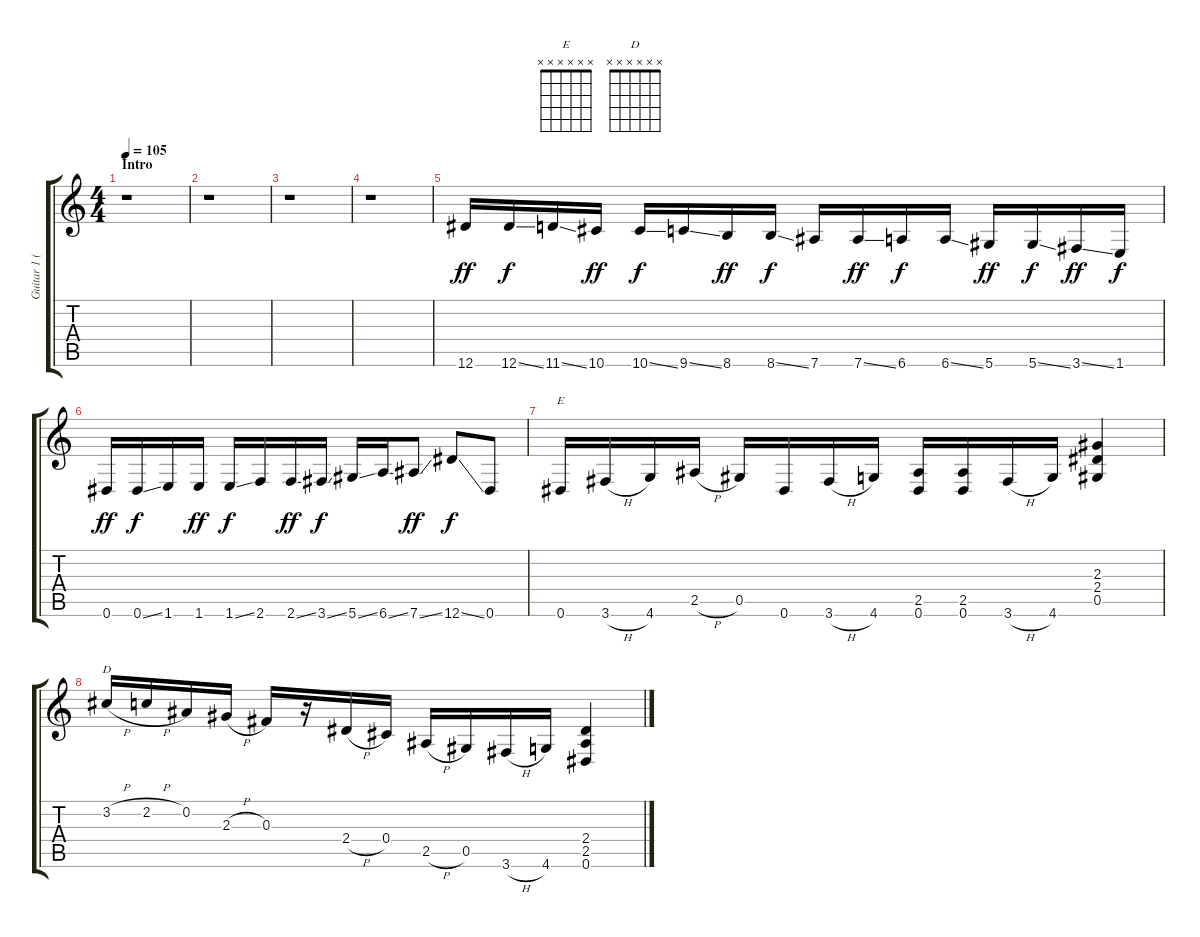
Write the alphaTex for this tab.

\track ("Guitar 1 (Slash)" "Guitar 1 (") {instrument overdrivenguitar}
\staff {score tabs}
\tuning (Eb4 Bb3 Gb3 Db3 Ab2 Eb2) {hide}
\chord ("E" x x x x x x) {firstfret 0}
\chord ("D" x x x x x x) {firstfret 0}
\ts (4 4)
\section ("" "Intro")
\tempo 105
\clef g2
\ks c
r.1{dy ff instrument overdrivenguitar} |
r.1 |
r.1 |
r.1 |
12.6.16 12.6{ss}.16{dy f} 11.6{ss}.16 10.6.16{dy ff} 10.6{ss}.16{dy f} 9.6{ss}.16 8.6.16{dy ff} 8.6{ss}.16{dy f} 7.6.16 7.6{ss}.16{dy ff} 6.6.16{dy f} 6.6{ss}.16 5.6.16{dy ff} 5.6{ss}.16{dy f} 3.6{ss}.16{dy ff} 1.6.16{dy f} |
0.6.16{dy ff} 0.6{ss}.16{dy f} 1.6.16 1.6.16{dy ff} 1.6{ss}.16{dy f} 2.6.16 2.6{ss}.16{dy ff} 3.6{ss}.16{dy f} 5.6{ss}.16 6.6{ss}.16 7.6{ss}.8{dy ff} 12.6{ss}.8{dy f} 0.6.8 |
0.6.16{ch "E"} 3.6{h}.16 4.6.16 2.5{h}.16 0.5.16 0.6.16 3.6{h}.16 4.6.16 (2.5 0.6).16 (2.5 0.6).16 3.6{h}.16 4.6.16 (2.3 2.4 0.5).4 |
3.2{h}.16{ch "D"} 2.2{h}.16 0.2.16 2.3{h}.16 0.3.16 r.16 2.4{h}.16 0.4.16 2.5{h}.16 0.5.16 3.6{h}.16 4.6.16 (2.4 2.5 0.6).4
